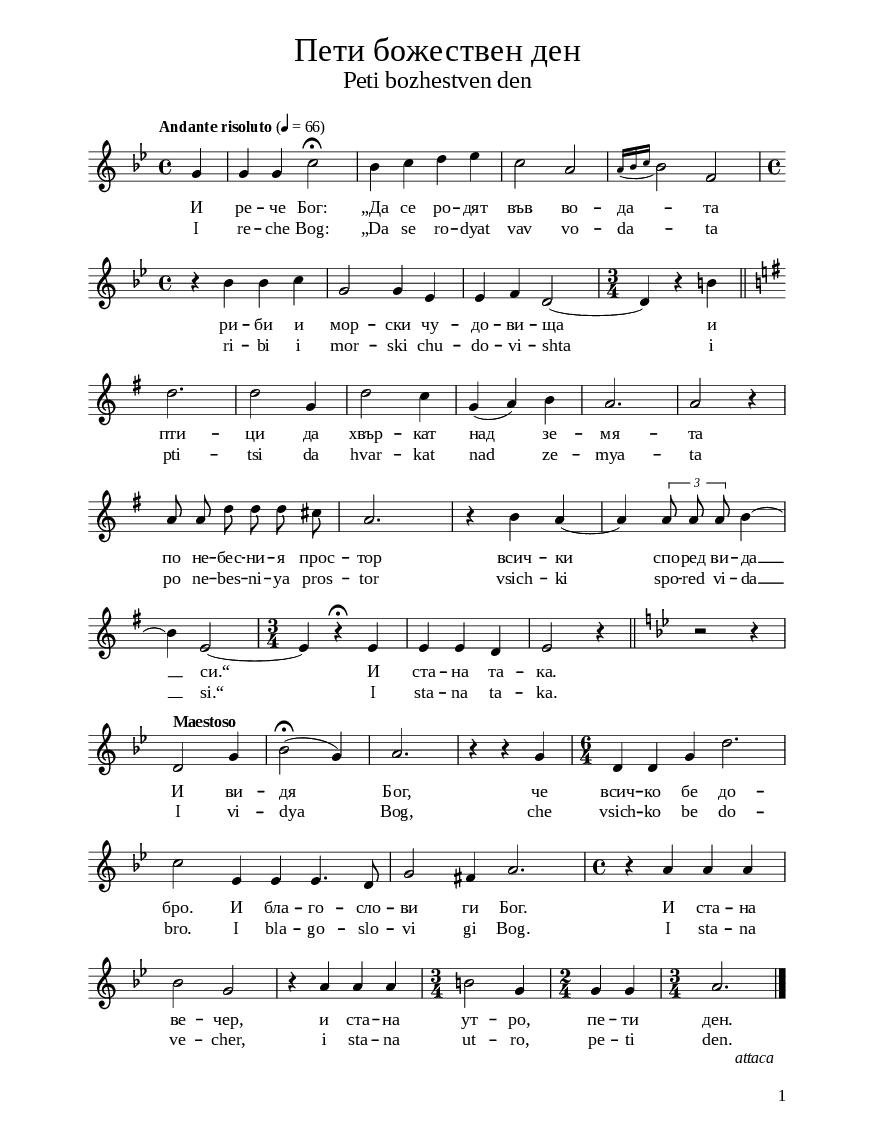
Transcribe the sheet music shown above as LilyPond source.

\version "2.24.0"

% include paper part and global functions
\include "include/globals.ily"

\bookpart {
  \include "include/bookpart-paper.ily"
  \score {
    \include "include/score-layout.ily"

    \new Voice \absolute {
      \clef treble
      \key g \minor
      \time 4/4
      \tempoFunc "Andante risoluto" 4 "66"
      \autoBeamOff
      \partial 4
      g'4
      | % 146
      g'4 g'4 c''2 ^\fermata | % 147
      bes'4  c''4  d''4  es''4 | % 148
      c''2 a'2 | % 149
      \acciaccatura {  a'16 [ bes' c''] } bes'2 f'2 |
      \time 4/4
      r4  bes'4  bes'4  c''4 | % 151
      g'2 g'4 es'4 | % 152
      es'4 f'4 d'2 ~ | % 153
      \time 3/4  | % 153
      d'4 r4  b'4 \bar "||"
      \break | % 154
      \key g \major | % 154
      d''2. | % 155
      d''2 g'4 | % 156
      d''2  c''4 | % 157
      g'4 ( a'4 )  b'4 | % 158
      a'2. | % 159
      a'2 r4 \break |
      a'8 a'8  d''8  d''8  d''8
      cis''8 | % 161
      a'2. | % 162
      r4  b'4 a'4 ~ | % 163
      a'4 %\once \omit TupletBracket
      \times 2/3  {
        a'8 a'8 a'8
      }
      b'4 ~ \break | % 164
      b'4 e'2 ~  | % 165
      \time 3/4 e'4 r4 ^\fermata e'4 | % 166
      e'4 e'4 d'4 | % 167
      e'2 r4 \bar "||"
      \key bes \major | % 168
      r2 r4 | \break % 169
      \tempo "Maestoso" d'2 g'4 |

      bes'2 ( ^\fermata g'4 ) | % 171
      a'2. | % 172
      r4 r4 g'4 | % 173
      \time 6/4  | % 173
      d'4 d'4 g'4  d''2. \break | % 174
      c''2 es'4 es'4 es'4. d'8 | % 175
      g'2 fis'4 a'2. | % 176
      \time 4/4  | % 176
      r4 a'4 a'4 a'4 | \break % 177
      bes'2 g'2 | % 178
      r4 a'4 a'4 a'4 | % 179
      \time 3/4  | % 179
      b'2 g'4 |
      \time 2/4  |
      g'4 g'4 | % 181
      \time 3/4 | % 181
      a'2. \bar "|."
    }

    \addlyrics {
      И ре -- че Бог:
      „Да се ро -- дят във во --
      да -- та ри -- би и мор -- ски
      чу -- до -- ви -- ща  и пти -- ци
      да хвър -- кат над  зе -- мя --
      та по не -- бес -- ни -- я прос --
      тор всич -- ки  спо -- ред ви --
      да __ си.“  И ста -- на та --
      ка. И ви -- дя  Бог, че всич --
      ко бе до -- бро. И бла -- го --
      сло -- ви ги Бог. И ста -- на ве
      -- чер, и ста -- на ут -- ро, пе --
      ти ден.}
      \addlyrics {
        I re -- che Bog:
        „Da se ro -- dyat vav vo --
        da -- ta ri -- bi i mor -- ski
        chu -- do -- vi -- shta  i pti -- tsi
        da hvar -- kat nad  ze -- mya --
        ta po ne -- bes -- ni -- ya pros --
        tor vsich -- ki  spo -- red vi --
        da __ si.“  I sta -- na ta --
        ka. I vi -- dya  Bog, che vsich --
        ko be do -- bro. I bla -- go --
        slo -- vi gi Bog. I sta -- na ve
        -- cher, i sta -- na ut -- ro, pe --
        ti den.}


        \header {
          title = \titleFunc "Пети божествен ден" "Peti bozhestven den"
        }

        \midi{}

      } % score

      \markup \raise #2.8 \override #'(baseline-skip . 2) {
        \column {
          \fill-line \italic { "" "" \concat {"attaca" "   " }}
        }
      }

      \pageBreak

      % include foreign translation(s) of the song
      \version "2.24.0"

\markup \fill-line { \fontsize #deTitleFontSize "Fünfter göttlicher Tag" }
\markup \null
\markup \null
\markup \fontsize #deCoupletFontSize {
  \hspace #10
  \override #`(baseline-skip . ,deCoupletBaselineSkip)

  \column {
    \line { " " }


  \line { " "20/21 Und Gott sprach: Es wimmle das Wasser von}

  \line { " "Fischen und lebendigem Getier, und Vögel sollen}

  \line { " "fliegen auf Erden unter der Feste des Himmels,}

  \line { " "einen jeden nach seiner Art. Und es ward so. Und}

  \line { " "Gott sah, dass es gut war.}

  \line { " "22 Und Gott segnete sie.}

  \line { " "23 Da ward aus Abend und Morgen der fünfte Tag.}

  }
}


    } % bookpart

    % Più mosso
    %
